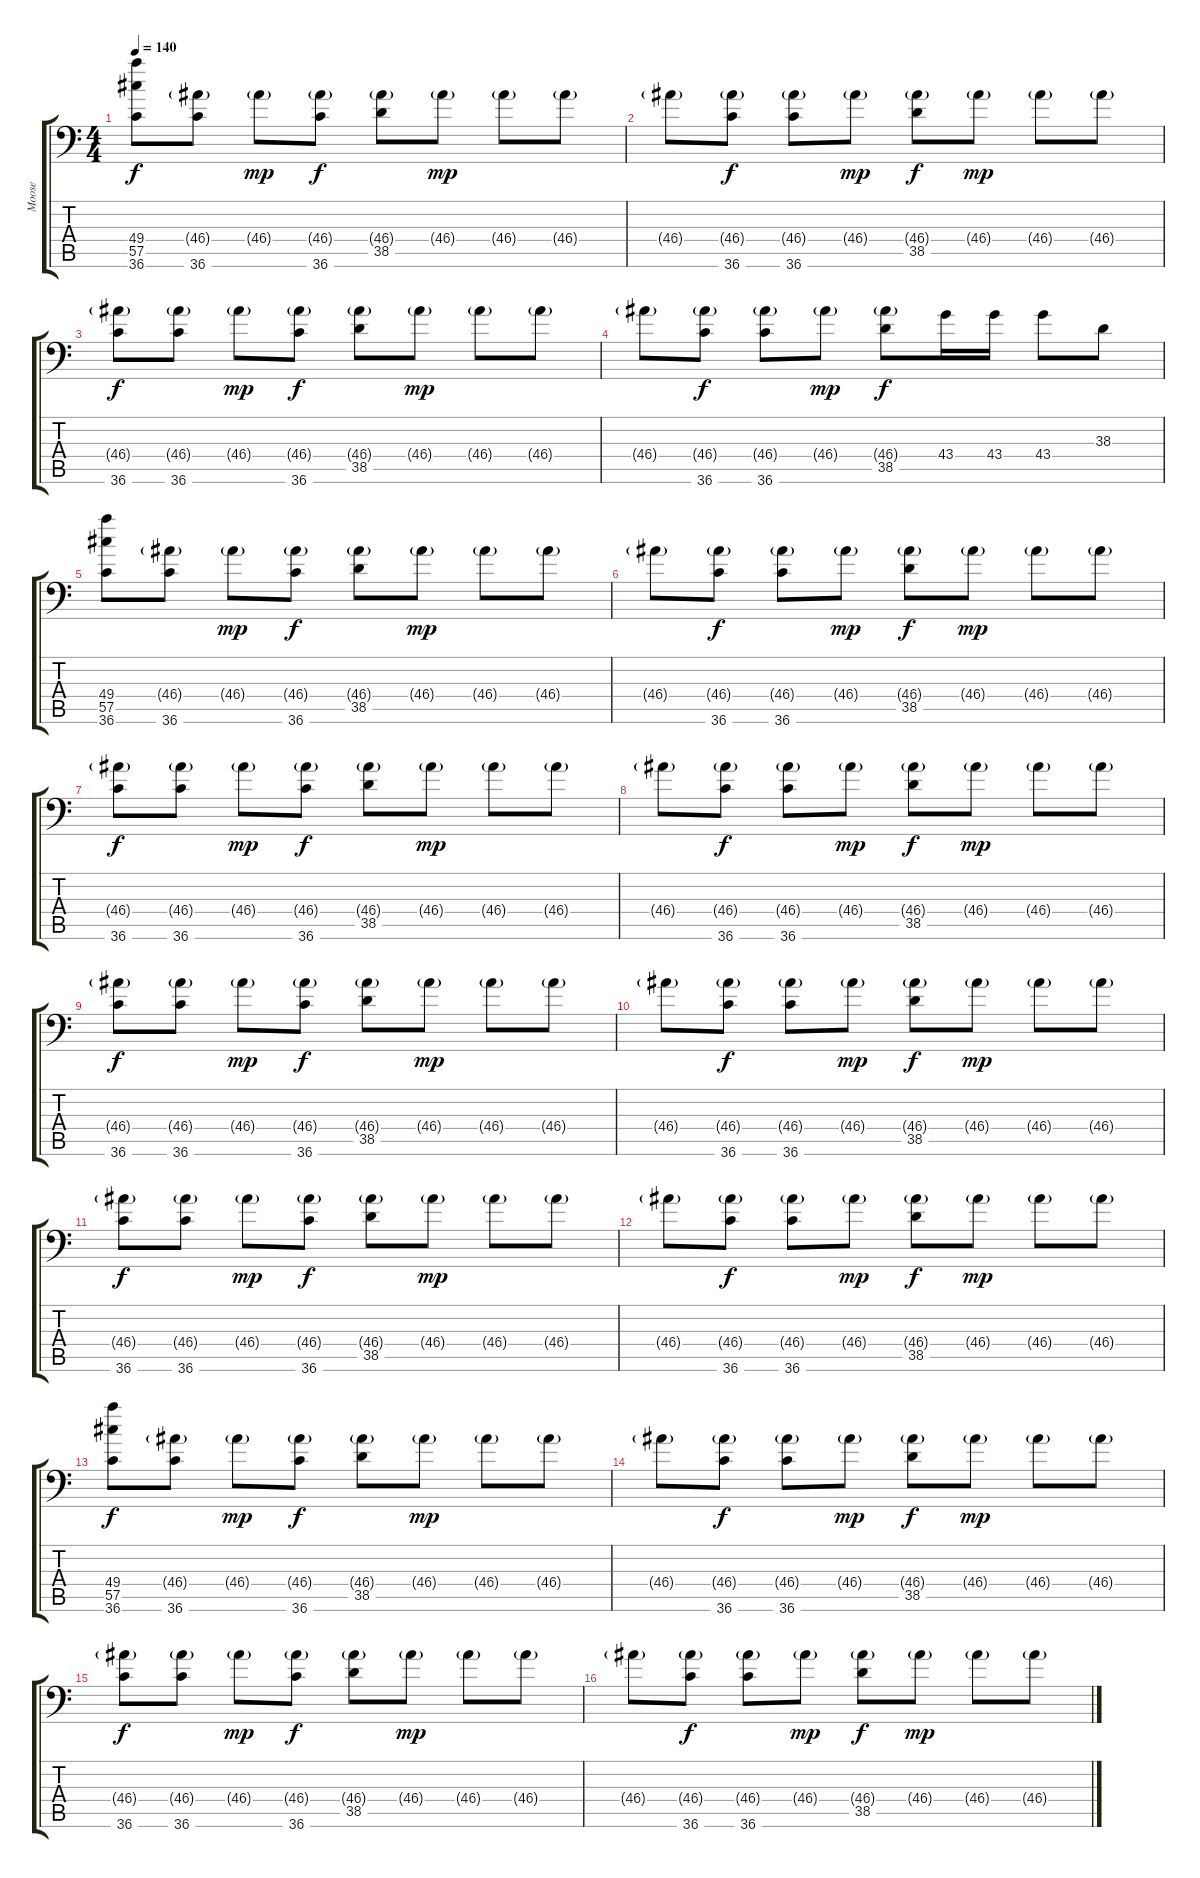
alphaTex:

\track ("Moose" "Moose") {instrument acousticgrandpiano}
\staff {score tabs}
\tuning (C-1 C-1 C-1 C-1 C-1 C-1) {hide}
\ts (4 4)
\tempo 140
\clef f4
\ks c
(49.4 57.5 36.6).8{dy f} (46.4{g} 36.6).8 46.4{g}.8{dy mp} (46.4{g} 36.6).8{dy f} (46.4{g} 38.5).8 46.4{g}.8{dy mp} 46.4{g}.8 46.4{g}.8 |
46.4{g}.8 (46.4{g} 36.6).8{dy f} (46.4{g} 36.6).8 46.4{g}.8{dy mp} (46.4{g} 38.5).8{dy f} 46.4{g}.8{dy mp} 46.4{g}.8 46.4{g}.8 |
(46.4{g} 36.6).8{dy f} (46.4{g} 36.6).8 46.4{g}.8{dy mp} (46.4{g} 36.6).8{dy f} (46.4{g} 38.5).8 46.4{g}.8{dy mp} 46.4{g}.8 46.4{g}.8 |
46.4{g}.8 (46.4{g} 36.6).8{dy f} (46.4{g} 36.6).8 46.4{g}.8{dy mp} (46.4{g} 38.5).8{dy f} 43.4.16 43.4.16 43.4.8 38.3.8 |
(49.4 57.5 36.6).8 (46.4{g} 36.6).8 46.4{g}.8{dy mp} (46.4{g} 36.6).8{dy f} (46.4{g} 38.5).8 46.4{g}.8{dy mp} 46.4{g}.8 46.4{g}.8 |
46.4{g}.8 (46.4{g} 36.6).8{dy f} (46.4{g} 36.6).8 46.4{g}.8{dy mp} (46.4{g} 38.5).8{dy f} 46.4{g}.8{dy mp} 46.4{g}.8 46.4{g}.8 |
(46.4{g} 36.6).8{dy f} (46.4{g} 36.6).8 46.4{g}.8{dy mp} (46.4{g} 36.6).8{dy f} (46.4{g} 38.5).8 46.4{g}.8{dy mp} 46.4{g}.8 46.4{g}.8 |
46.4{g}.8 (46.4{g} 36.6).8{dy f} (46.4{g} 36.6).8 46.4{g}.8{dy mp} (46.4{g} 38.5).8{dy f} 46.4{g}.8{dy mp} 46.4{g}.8 46.4{g}.8 |
(46.4{g} 36.6).8{dy f} (46.4{g} 36.6).8 46.4{g}.8{dy mp} (46.4{g} 36.6).8{dy f} (46.4{g} 38.5).8 46.4{g}.8{dy mp} 46.4{g}.8 46.4{g}.8 |
46.4{g}.8 (46.4{g} 36.6).8{dy f} (46.4{g} 36.6).8 46.4{g}.8{dy mp} (46.4{g} 38.5).8{dy f} 46.4{g}.8{dy mp} 46.4{g}.8 46.4{g}.8 |
(46.4{g} 36.6).8{dy f} (46.4{g} 36.6).8 46.4{g}.8{dy mp} (46.4{g} 36.6).8{dy f} (46.4{g} 38.5).8 46.4{g}.8{dy mp} 46.4{g}.8 46.4{g}.8 |
46.4{g}.8 (46.4{g} 36.6).8{dy f} (46.4{g} 36.6).8 46.4{g}.8{dy mp} (46.4{g} 38.5).8{dy f} 46.4{g}.8{dy mp} 46.4{g}.8 46.4{g}.8 |
(49.4 57.5 36.6).8{dy f} (46.4{g} 36.6).8 46.4{g}.8{dy mp} (46.4{g} 36.6).8{dy f} (46.4{g} 38.5).8 46.4{g}.8{dy mp} 46.4{g}.8 46.4{g}.8 |
46.4{g}.8 (46.4{g} 36.6).8{dy f} (46.4{g} 36.6).8 46.4{g}.8{dy mp} (46.4{g} 38.5).8{dy f} 46.4{g}.8{dy mp} 46.4{g}.8 46.4{g}.8 |
(46.4{g} 36.6).8{dy f} (46.4{g} 36.6).8 46.4{g}.8{dy mp} (46.4{g} 36.6).8{dy f} (46.4{g} 38.5).8 46.4{g}.8{dy mp} 46.4{g}.8 46.4{g}.8 |
46.4{g}.8 (46.4{g} 36.6).8{dy f} (46.4{g} 36.6).8 46.4{g}.8{dy mp} (46.4{g} 38.5).8{dy f} 46.4{g}.8{dy mp} 46.4{g}.8 46.4{g}.8
